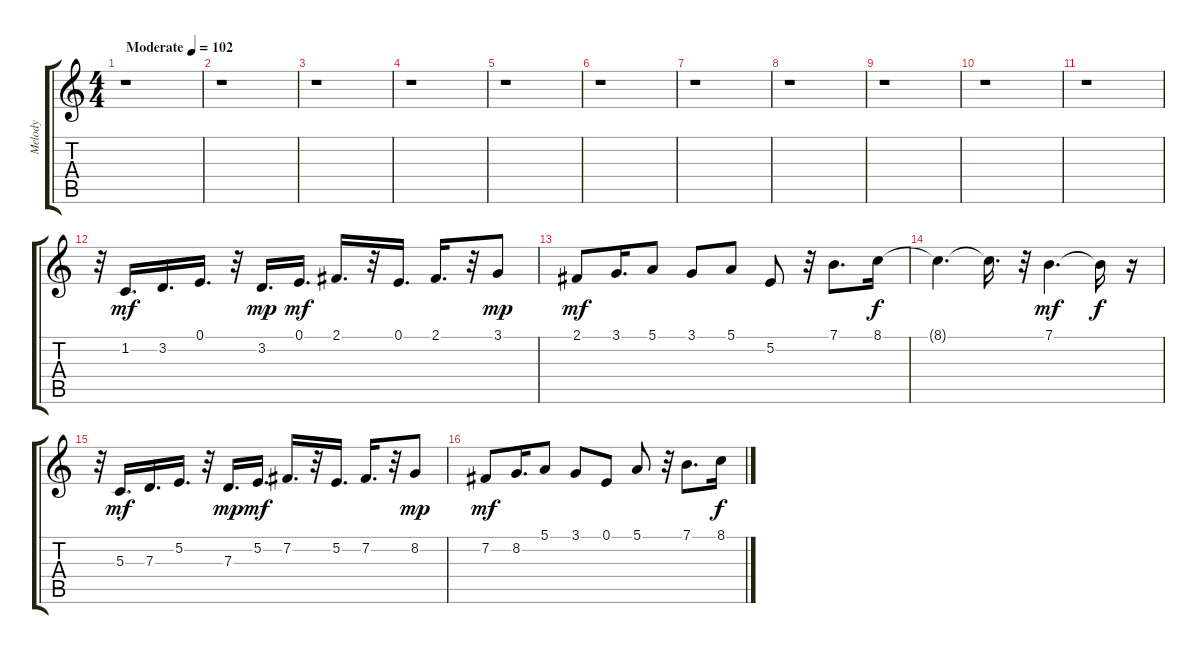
\track ("Melody  " "Melody  ") {instrument lead3calliope}
\staff {score tabs}
\tuning (E4 B3 G3 D3 A2 E2) {hide}
\ts (4 4)
\tempo (102 "Moderate")
\clef g2
\ks c
r.1{dy mf instrument lead3calliope} |
r.1 |
r.1 |
r.1 |
r.1 |
r.1 |
r.1 |
r.1 |
r.1 |
r.1 |
r.1 |
r.32 1.2.16{d} 3.2.16{d} 0.1.16{d} r.32 3.2.16{d dy mp} 0.1.16{d dy mf} 2.1.16{d} r.32 0.1.16{d} 2.1.16{d} r.32 3.1.8{dy mp} |
2.1.8{dy mf} 3.1.16{d} 5.1.8 3.1.8 5.1.8 5.2.8 r.32 7.1.8{d} 8.1.16{dy f} |
8.1{t}.4{d} 8.1{t}.16{d} r.32 7.1.4{d dy mf} 7.1{t}.16{dy f} r.16 |
r.32 5.3.16{d dy mf} 7.3.16{d} 5.2.16{d} r.32 7.3.16{d dy mp} 5.2.16{d dy mf} 7.2.16{d} r.32 5.2.16{d} 7.2.16{d} r.32 8.2.8{dy mp} |
7.2.8{dy mf} 8.2.16{d} 5.1.8 3.1.8 0.1.8 5.1.8 r.32 7.1.8{d} 8.1.16{dy f}
